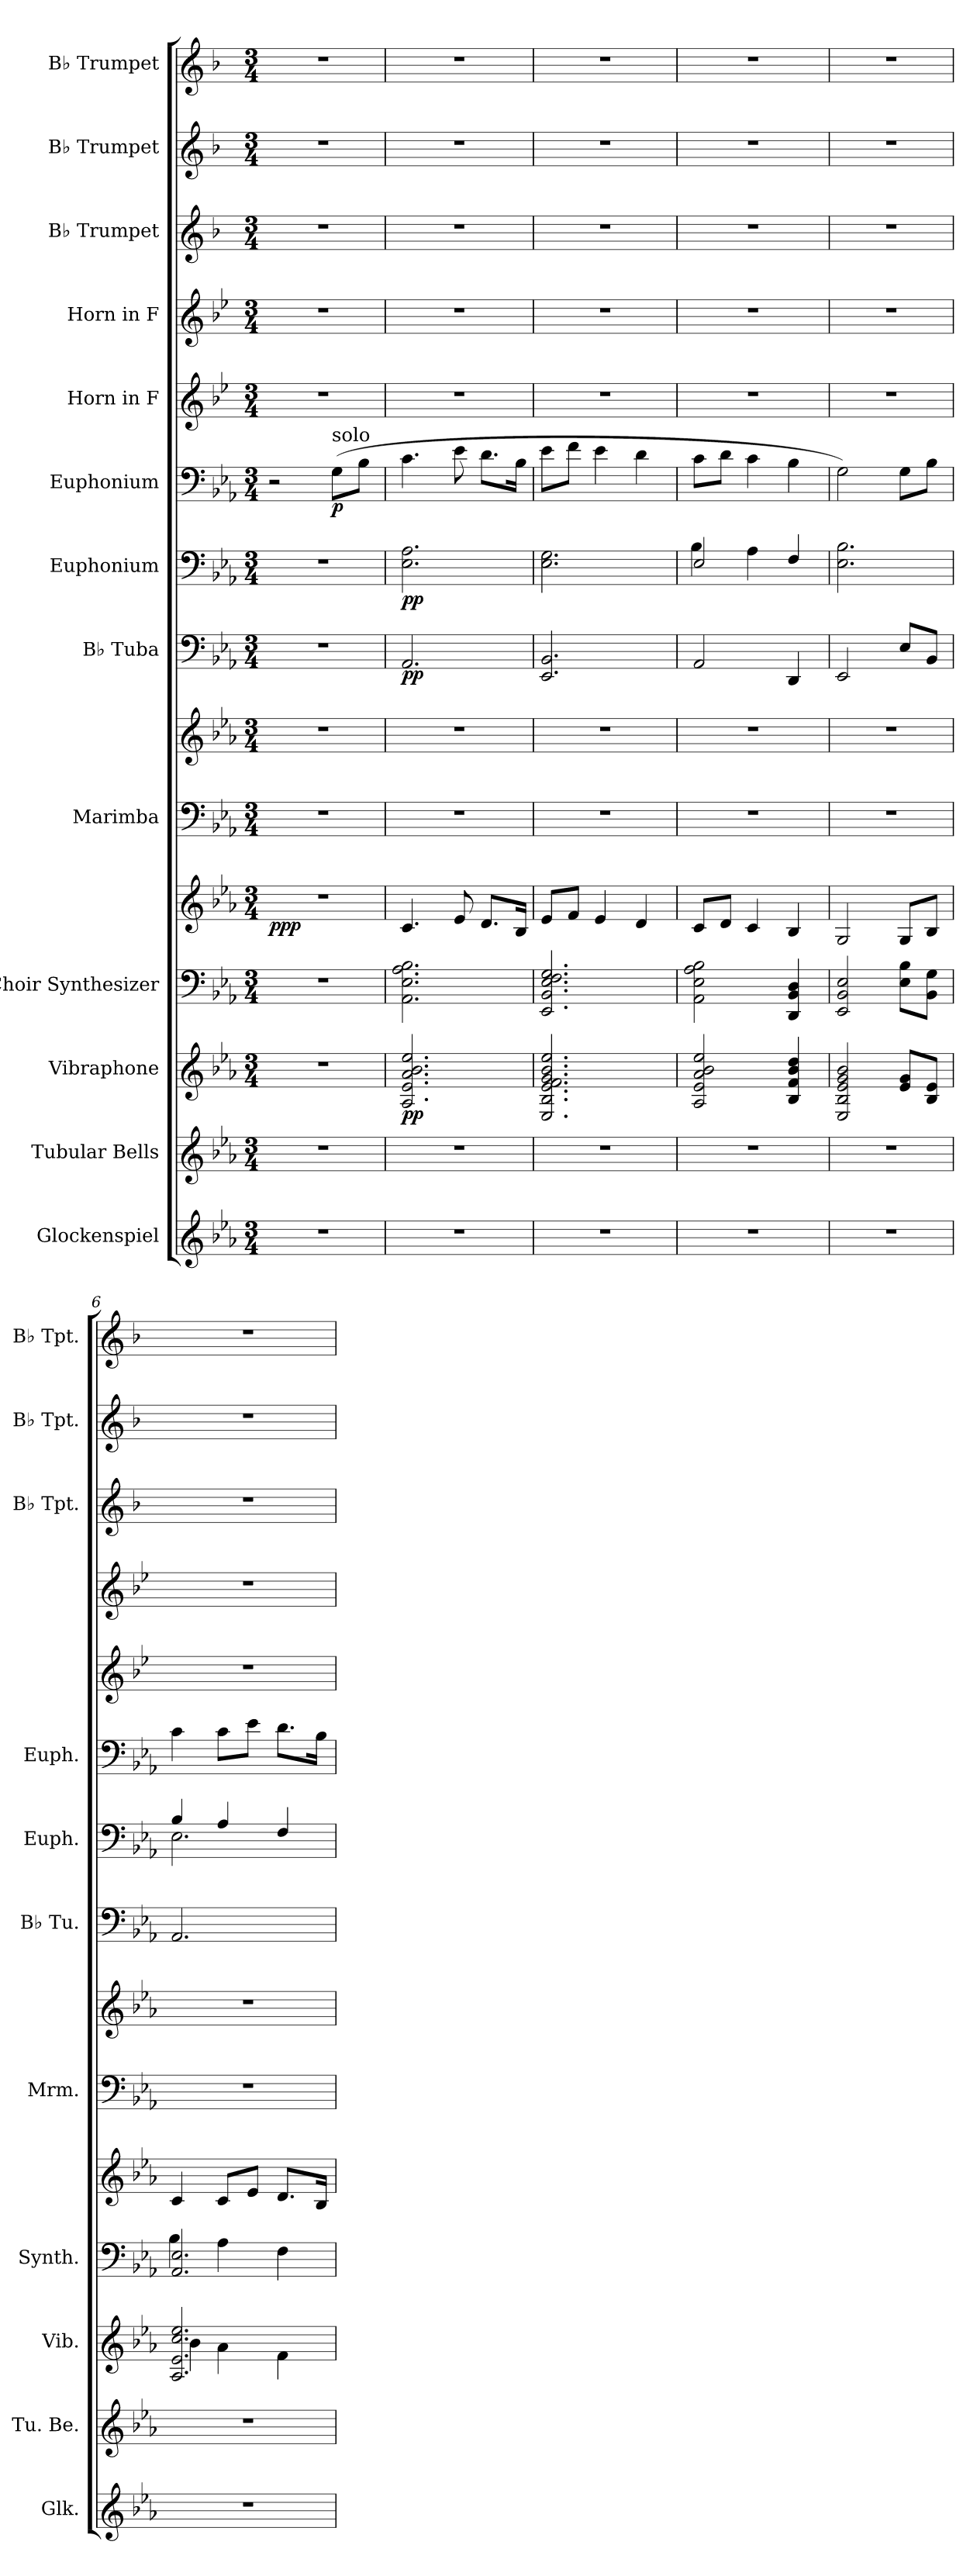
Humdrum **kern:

**kern	**kern	**kern	**dynam	**kern	**kern	**dynam	**kern	**kern	**kern	**dynam	**kern	**dynam	**kern	**dynam	**kern	**kern	**kern	**kern	**kern
*part13	*part12	*part11	*part11	*part10	*part10	*part10	*part9	*part9	*part8	*part8	*part7	*part7	*part6	*part6	*part5	*part4	*part3	*part2	*part1
*staff15	*staff14	*staff13	*staff13	*staff12	*staff11	*staff11/12	*staff10	*staff9	*staff8	*staff8	*staff7	*staff7	*staff6	*staff6	*staff5	*staff4	*staff3	*staff2	*staff1
*I"Glockenspiel	*I"Tubular Bells	*I"Vibraphone	*	*I"Choir Synthesizer	*	*	*I"Marimba	*	*I"B♭ Tuba	*	*I"Euphonium	*	*I"Euphonium	*	*I"Horn in F	*I"Horn in F	*I"B♭ Trumpet	*I"B♭ Trumpet	*I"B♭ Trumpet
*I'Glk.	*I'Tu. Be.	*I'Vib.	*	*I'Synth.	*	*	*I'Mrm.	*	*I'B♭ Tu.	*	*I'Euph.	*	*I'Euph.	*	*	*	*I'B♭ Tpt.	*I'B♭ Tpt.	*I'B♭ Tpt.
*clefG2	*clefG2	*clefG2	*	*clefF4	*clefG2	*	*clefF4	*clefG2	*clefF4	*	*clefF4	*	*clefF4	*	*clefG2	*clefG2	*clefG2	*clefG2	*clefG2
*ITrd-14c-24	*	*	*	*	*	*	*	*	*	*	*	*	*	*	*ITrd4c7	*ITrd4c7	*ITrd1c2	*ITrd1c2	*ITrd1c2
*k[b-e-a-]	*k[b-e-a-]	*k[b-e-a-]	*	*k[b-e-a-]	*k[b-e-a-]	*	*k[b-e-a-]	*k[b-e-a-]	*k[b-e-a-]	*	*k[b-e-a-]	*	*k[b-e-a-]	*	*k[b-e-a-]	*k[b-e-a-]	*k[b-e-a-]	*k[b-e-a-]	*k[b-e-a-]
*M3/4	*M3/4	*M3/4	*	*M3/4	*M3/4	*	*M3/4	*M3/4	*M3/4	*	*M3/4	*	*M3/4	*	*M3/4	*M3/4	*M3/4	*M3/4	*M3/4
*MM60	*MM60	*MM60	*	*MM60	*MM60	*	*MM60	*MM60	*MM60	*	*MM60	*	*MM60	*	*MM60	*MM60	*MM60	*MM60	*MM60
=1	=1	=1	=1	=1	=1	=1	=1	=1	=1	=1	=1	=1	=1	=1	=1	=1	=1	=1	=1
!	!	!	!	!	!	!LO:DY:b	!	!	!	!	!	!	!	!	!	!	!	!	!
2.r	2.r	2.r	.	2.r	2.r	ppp	2.r	2.r	2.r	.	2.r	.	2r	.	2.r	2.r	2.r	2.r	2.r
!	!	!	!	!	!	!	!	!	!	!	!	!	!LO:TX:a:t=solo	!	!	!	!	!	!
!	!	!	!	!	!	!	!	!	!	!	!	!	!	!LO:DY:b	!	!	!	!	!
.	.	.	.	.	.	.	.	.	.	.	.	.	(8G\L	p	.	.	.	.	.
.	.	.	.	.	.	.	.	.	.	.	.	.	8B-\J	.	.	.	.	.	.
=2	=2	=2	=2	=2	=2	=2	=2	=2	=2	=2	=2	=2	=2	=2	=2	=2	=2	=2	=2
!	!	!	!LO:DY:b	!	!	!	!	!	!	!LO:DY:b	!	!LO:DY:b	!	!	!	!	!	!	!
2.r	2.r	2.A-/ 2.e-/ 2.a-/ 2.b-/ 2.ee-/	pp	2.AA-\ 2.E-\ 2.A-\ 2.B-\	4.c/	.	2.r	2.r	2.AA-/	pp	2.E-\ 2.A-\	pp	4.c\	.	2.r	2.r	2.r	2.r	2.r
.	.	.	.	.	8e-/	.	.	.	.	.	.	.	8e-\	.	.	.	.	.	.
.	.	.	.	.	8.d/L	.	.	.	.	.	.	.	8.d\L	.	.	.	.	.	.
.	.	.	.	.	16B-/Jk	.	.	.	.	.	.	.	16B-\Jk	.	.	.	.	.	.
=3	=3	=3	=3	=3	=3	=3	=3	=3	=3	=3	=3	=3	=3	=3	=3	=3	=3	=3	=3
2.r	2.r	2.E-/ 2.B-/ 2.e-/ 2.f/ 2.g/ 2.b-/ 2.ee-/	.	2.EE-/ 2.BB-/ 2.E-/ 2.F/ 2.G/	8e-/L	.	2.r	2.r	2.EE-/ 2.BB-/	.	2.E-\ 2.G\	.	8e-\L	.	2.r	2.r	2.r	2.r	2.r
.	.	.	.	.	8f/J	.	.	.	.	.	.	.	8f\J	.	.	.	.	.	.
.	.	.	.	.	4e-/	.	.	.	.	.	.	.	4e-\	.	.	.	.	.	.
.	.	.	.	.	4d/	.	.	.	.	.	.	.	4d\	.	.	.	.	.	.
=4	=4	=4	=4	=4	=4	=4	=4	=4	=4	=4	=4	=4	=4	=4	=4	=4	=4	=4	=4
*	*	*	*	*	*	*	*	*	*	*	*^	*	*	*	*	*	*	*	*
2.r	2.r	2A-/ 2e-/ 2a-/ 2b-/ 2ee-/	.	2AA-\ 2E-\ 2A-\ 2B-\	8c/L	.	2.r	2.r	2AA-/	.	2E-/	4B-\	.	8c\L	.	2.r	2.r	2.r	2.r	2.r
.	.	.	.	.	8d/J	.	.	.	.	.	.	.	.	8d\J	.	.	.	.	.	.
.	.	.	.	.	4c/	.	.	.	.	.	.	4A-\	.	4c\	.	.	.	.	.	.
.	.	4B-/ 4f/ 4b-/ 4dd/	.	4DD/ 4BB-/ 4D/	4B-/	.	.	.	4DD/	.	4F/	4ryy	.	4B-\	.	.	.	.	.	.
*	*	*	*	*	*	*	*	*	*	*	*v	*v	*	*	*	*	*	*	*	*
=5	=5	=5	=5	=5	=5	=5	=5	=5	=5	=5	=5	=5	=5	=5	=5	=5	=5	=5	=5
2.r	2.r	2E-/ 2B-/ 2e-/ 2g/ 2b-/	.	2EE-/ 2BB-/ 2E-/	2G/	.	2.r	2.r	2EE-/	.	2.E-\ 2.B-\	.	2G\)	.	2.r	2.r	2.r	2.r	2.r
.	.	8e-/ 8g/L	.	8E-\ 8B-\L	8G/L	.	.	.	8E-/L	.	.	.	8G\L	.	.	.	.	.	.
.	.	8B-/ 8e-/J	.	8BB-\ 8G\J	8B-/J	.	.	.	8BB-/J	.	.	.	8B-\J	.	.	.	.	.	.
=6	=6	=6	=6	=6	=6	=6	=6	=6	=6	=6	=6	=6	=6	=6	=6	=6	=6	=6	=6
*	*	*^	*	*^	*	*	*	*	*	*	*^	*	*	*	*	*	*	*	*
2.r	2.r	2.A-/ 2.e-/ 2.cc/ 2.ee-/	4b-\	.	2.AA-/ 2.E-/	4B-\	4c/	.	2.r	2.r	2.AA-/	.	4B-/	2.E-\	.	4c\	.	2.r	2.r	2.r	2.r	2.r
.	.	.	4a-\	.	.	4A-\	8c/L	.	.	.	.	.	4A-/	.	.	8c\L	.	.	.	.	.	.
.	.	.	.	.	.	.	8e-/J	.	.	.	.	.	.	.	.	8e-\J	.	.	.	.	.	.
.	.	.	4f\	.	.	4F\	8.d/L	.	.	.	.	.	4F/	.	.	8.d\L	.	.	.	.	.	.
.	.	.	.	.	.	.	16B-/Jk	.	.	.	.	.	.	.	.	16B-\Jk	.	.	.	.	.	.
*	*	*v	*v	*	*	*	*	*	*	*	*	*	*v	*v	*	*	*	*	*	*	*	*
*	*	*	*	*v	*v	*	*	*	*	*	*	*	*	*	*	*	*	*	*	*
=	=	=	=	=	=	=	=	=	=	=	=	=	=	=	=	=	=	=	=
*-	*-	*-	*-	*-	*-	*-	*-	*-	*-	*-	*-	*-	*-	*-	*-	*-	*-	*-	*-
